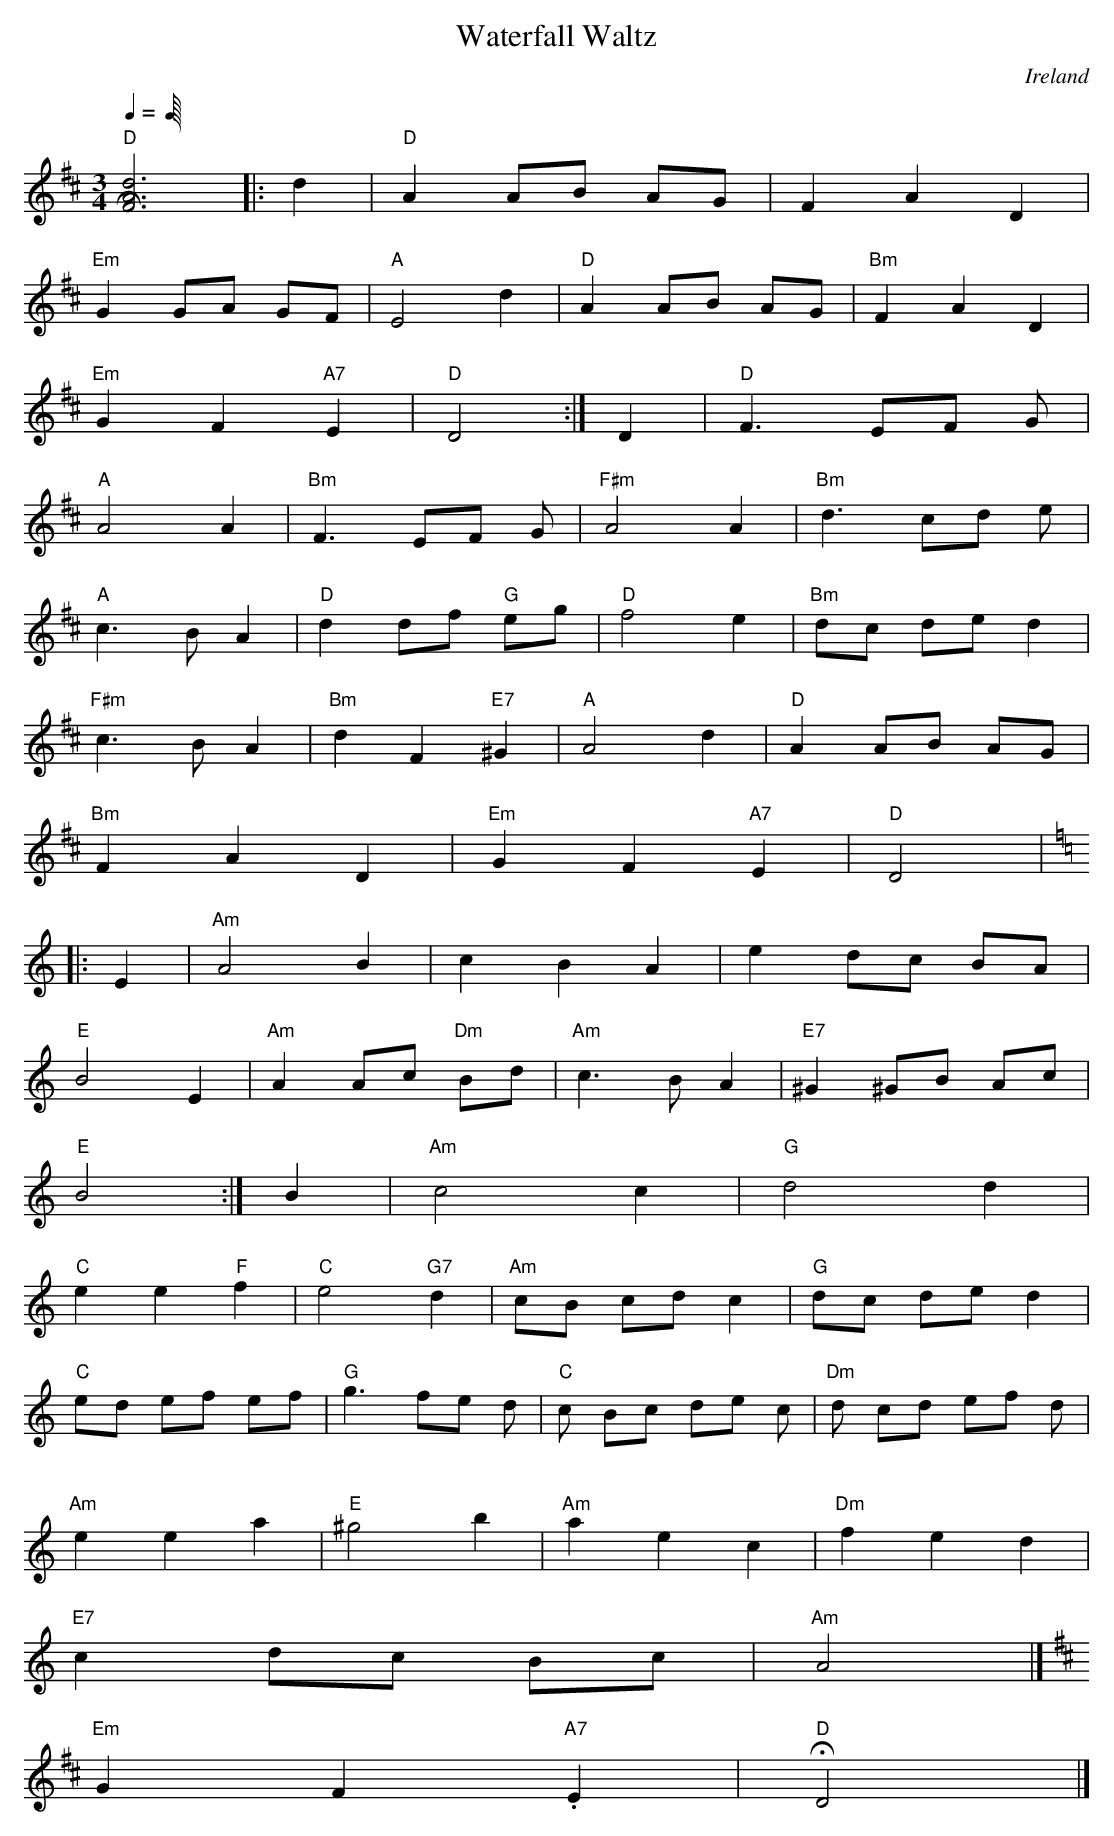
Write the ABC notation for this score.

X:1
T:Waterfall Waltz
O:Ireland
M:3/4
L:1/8
Q:1/4=
K:D
V:1
"D" [d6A6 HF6]  |:d2 |"D" A2 AB AG |F2 A2 D2 |
"Em" G2 GA GF |"A" E4 d2 |"D" A2 AB AG |"Bm" F2 A2 D2 |
"Em" G2 F2 "A7" E2 |"D" D4  :|D2 |"D" F3 EF G|
"A" A4 A2 |"Bm" F3 EF G|"F#m" A4 A2 |"Bm" d3 cd e|
"A" c3 BA2 |"D" d2 df "G" eg |"D" f4 e2  |"Bm" dc de d2 |
"F#m" c3 BA2 |"Bm" d2 F2 "E7" ^G2 |"A" A4 d2 |"D" A2 AB AG |
"Bm" F2 A2 D2 |"Em" G2 F2 "A7" E2 |"D" D4    |:
K:Am
E2 |"Am" A4 B2 |c2 B2 A2 |e2 dc BA |
"E" B4 E2 |"Am" A2 Ac "Dm" Bd |"Am" c3 BA2 |"E7" ^G2 ^GB Ac |
"E" B4  :|B2 |"Am" c4 c2 |"G" d4 d2 |
"C" e2 e2 "F" f2 |"C" e4 "G7" d2 |"Am" cB cd c2 |"G" dc de d2 |
"C" ed ef ef |"G" g3 fe d |"C" c Bc de c|"Dm" d cd ef d|
"Am" e2 e2 a2 |"E" ^g4 b2 |"Am" a2 e2 c2 |"Dm" f2 e2 d2 |
"E7" c2 dc Bc |"Am" A4 |]
K:D
"Em" G2 F2 "A7" .E2 |"D" HD4 |]
